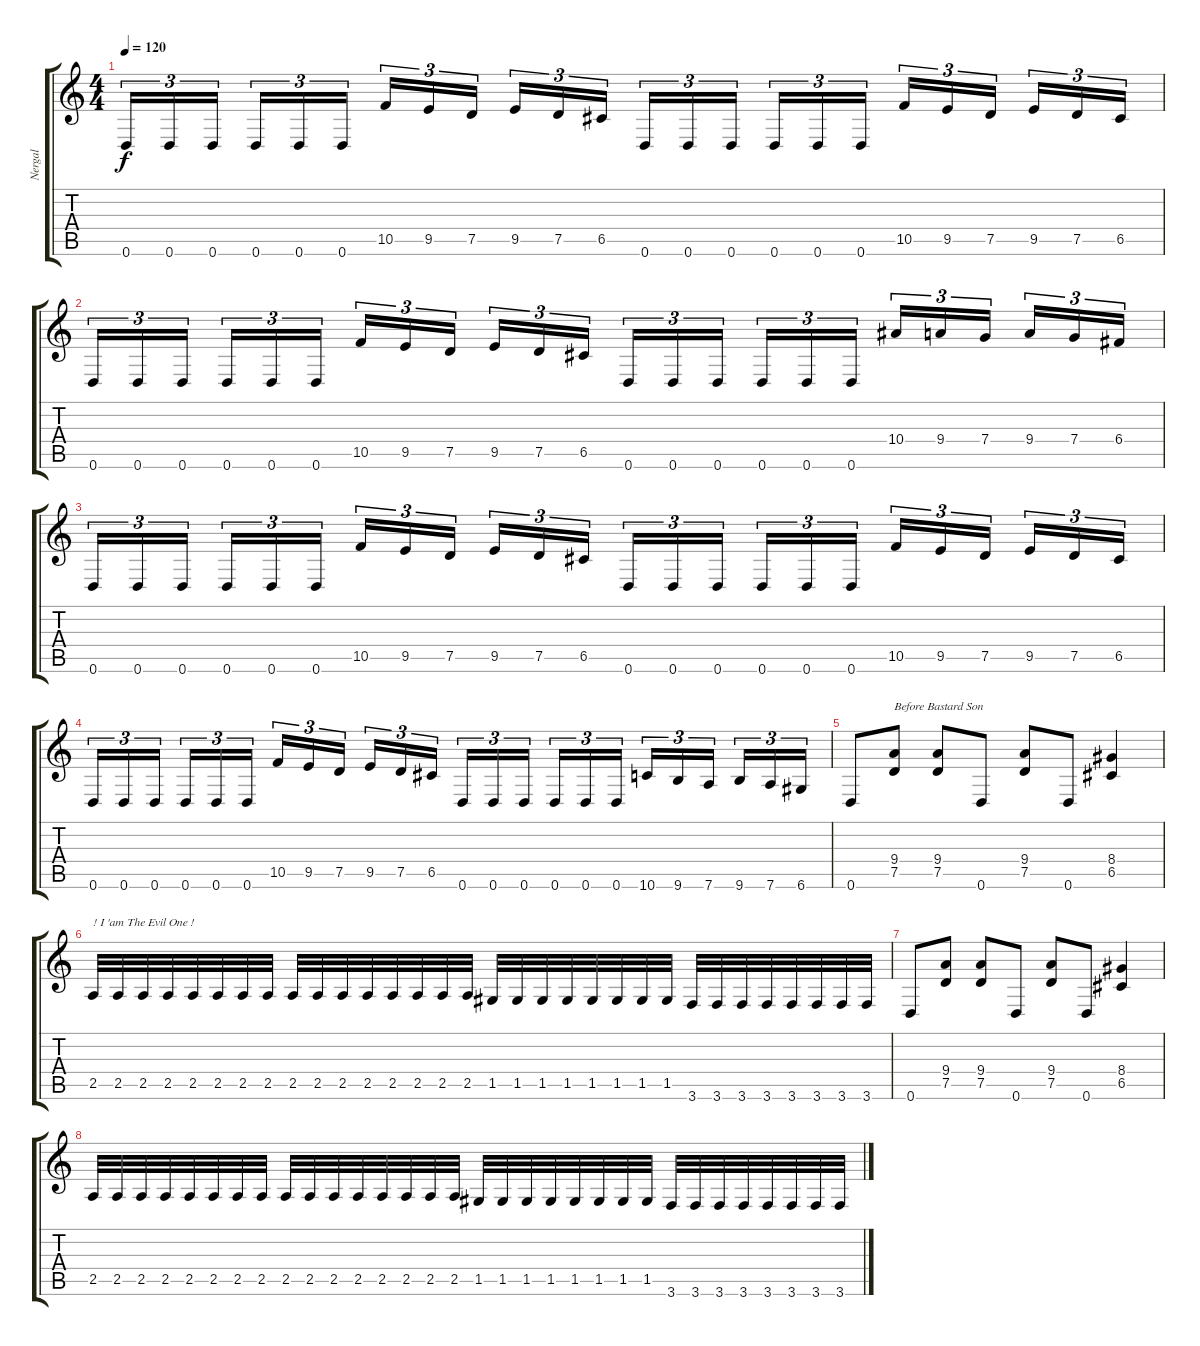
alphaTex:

\track ("Nergal" "Nergal") {instrument distortionguitar}
\staff {score tabs}
\tuning (D4 A3 F3 C3 G2 D2) {hide}
\ts (4 4)
\tempo 120
\clef g2
\ks c
0.6.16{tu (3 2) dy f} 0.6.16{tu (3 2)} 0.6.16{tu (3 2) beam splitsecondary} 0.6.16{tu (3 2)} 0.6.16{tu (3 2)} 0.6.16{tu (3 2)} 10.5.16{tu (3 2)} 9.5.16{tu (3 2)} 7.5.16{tu (3 2) beam splitsecondary} 9.5.16{tu (3 2)} 7.5.16{tu (3 2)} 6.5.16{tu (3 2)} 0.6.16{tu (3 2)} 0.6.16{tu (3 2)} 0.6.16{tu (3 2) beam splitsecondary} 0.6.16{tu (3 2)} 0.6.16{tu (3 2)} 0.6.16{tu (3 2)} 10.5.16{tu (3 2)} 9.5.16{tu (3 2)} 7.5.16{tu (3 2) beam splitsecondary} 9.5.16{tu (3 2)} 7.5.16{tu (3 2)} 6.5.16{tu (3 2)} |
0.6.16{tu (3 2)} 0.6.16{tu (3 2)} 0.6.16{tu (3 2) beam splitsecondary} 0.6.16{tu (3 2)} 0.6.16{tu (3 2)} 0.6.16{tu (3 2)} 10.5.16{tu (3 2)} 9.5.16{tu (3 2)} 7.5.16{tu (3 2) beam splitsecondary} 9.5.16{tu (3 2)} 7.5.16{tu (3 2)} 6.5.16{tu (3 2)} 0.6.16{tu (3 2)} 0.6.16{tu (3 2)} 0.6.16{tu (3 2) beam splitsecondary} 0.6.16{tu (3 2)} 0.6.16{tu (3 2)} 0.6.16{tu (3 2)} 10.4.16{tu (3 2)} 9.4.16{tu (3 2)} 7.4.16{tu (3 2) beam splitsecondary} 9.4.16{tu (3 2)} 7.4.16{tu (3 2)} 6.4.16{tu (3 2)} |
0.6.16{tu (3 2)} 0.6.16{tu (3 2)} 0.6.16{tu (3 2) beam splitsecondary} 0.6.16{tu (3 2)} 0.6.16{tu (3 2)} 0.6.16{tu (3 2)} 10.5.16{tu (3 2)} 9.5.16{tu (3 2)} 7.5.16{tu (3 2) beam splitsecondary} 9.5.16{tu (3 2)} 7.5.16{tu (3 2)} 6.5.16{tu (3 2)} 0.6.16{tu (3 2)} 0.6.16{tu (3 2)} 0.6.16{tu (3 2) beam splitsecondary} 0.6.16{tu (3 2)} 0.6.16{tu (3 2)} 0.6.16{tu (3 2)} 10.5.16{tu (3 2)} 9.5.16{tu (3 2)} 7.5.16{tu (3 2) beam splitsecondary} 9.5.16{tu (3 2)} 7.5.16{tu (3 2)} 6.5.16{tu (3 2)} |
0.6.16{tu (3 2)} 0.6.16{tu (3 2)} 0.6.16{tu (3 2) beam splitsecondary} 0.6.16{tu (3 2)} 0.6.16{tu (3 2)} 0.6.16{tu (3 2)} 10.5.16{tu (3 2)} 9.5.16{tu (3 2)} 7.5.16{tu (3 2) beam splitsecondary} 9.5.16{tu (3 2)} 7.5.16{tu (3 2)} 6.5.16{tu (3 2)} 0.6.16{tu (3 2)} 0.6.16{tu (3 2)} 0.6.16{tu (3 2) beam splitsecondary} 0.6.16{tu (3 2)} 0.6.16{tu (3 2)} 0.6.16{tu (3 2)} 10.6.16{tu (3 2)} 9.6.16{tu (3 2)} 7.6.16{tu (3 2) beam splitsecondary} 9.6.16{tu (3 2)} 7.6.16{tu (3 2)} 6.6.16{tu (3 2)} |
0.6.8 (9.4 7.5).8{txt "Before Bastard Son "} (9.4 7.5).8 0.6.8 (9.4 7.5).8 0.6.8 (8.4 6.5).4 |
2.5.32{txt "! I 'am The Evil One !"} 2.5.32 2.5.32 2.5.32 2.5.32 2.5.32 2.5.32 2.5.32 2.5.32 2.5.32 2.5.32 2.5.32 2.5.32 2.5.32 2.5.32 2.5.32 1.5.32 1.5.32 1.5.32 1.5.32 1.5.32 1.5.32 1.5.32 1.5.32 3.6.32 3.6.32 3.6.32 3.6.32 3.6.32 3.6.32 3.6.32 3.6.32 |
0.6.8 (9.4 7.5).8 (9.4 7.5).8 0.6.8 (9.4 7.5).8 0.6.8 (8.4 6.5).4 |
2.5.32 2.5.32 2.5.32 2.5.32 2.5.32 2.5.32 2.5.32 2.5.32 2.5.32 2.5.32 2.5.32 2.5.32 2.5.32 2.5.32 2.5.32 2.5.32 1.5.32 1.5.32 1.5.32 1.5.32 1.5.32 1.5.32 1.5.32 1.5.32 3.6.32 3.6.32 3.6.32 3.6.32 3.6.32 3.6.32 3.6.32 3.6.32
